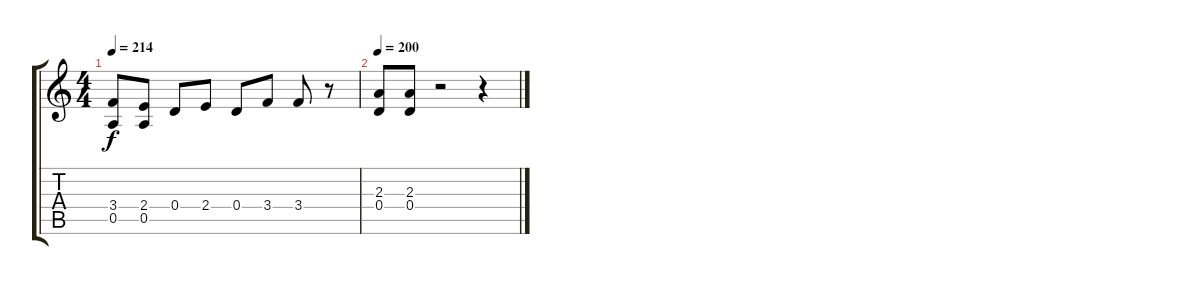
\track "" {instrument distortionguitar}
\staff {score tabs}
\tuning (E4 B3 G3 D3 A2 E2) {hide}
\ts (4 4)
\tempo 214
\clef g2
\ks c
(3.4 0.5).8{dy f} (2.4 0.5).8 0.4.8 2.4.8 0.4.8 3.4.8 3.4.8 r.8 |
\tempo 200
(2.3 0.4).8 (2.3 0.4).8 r.2 r.4
